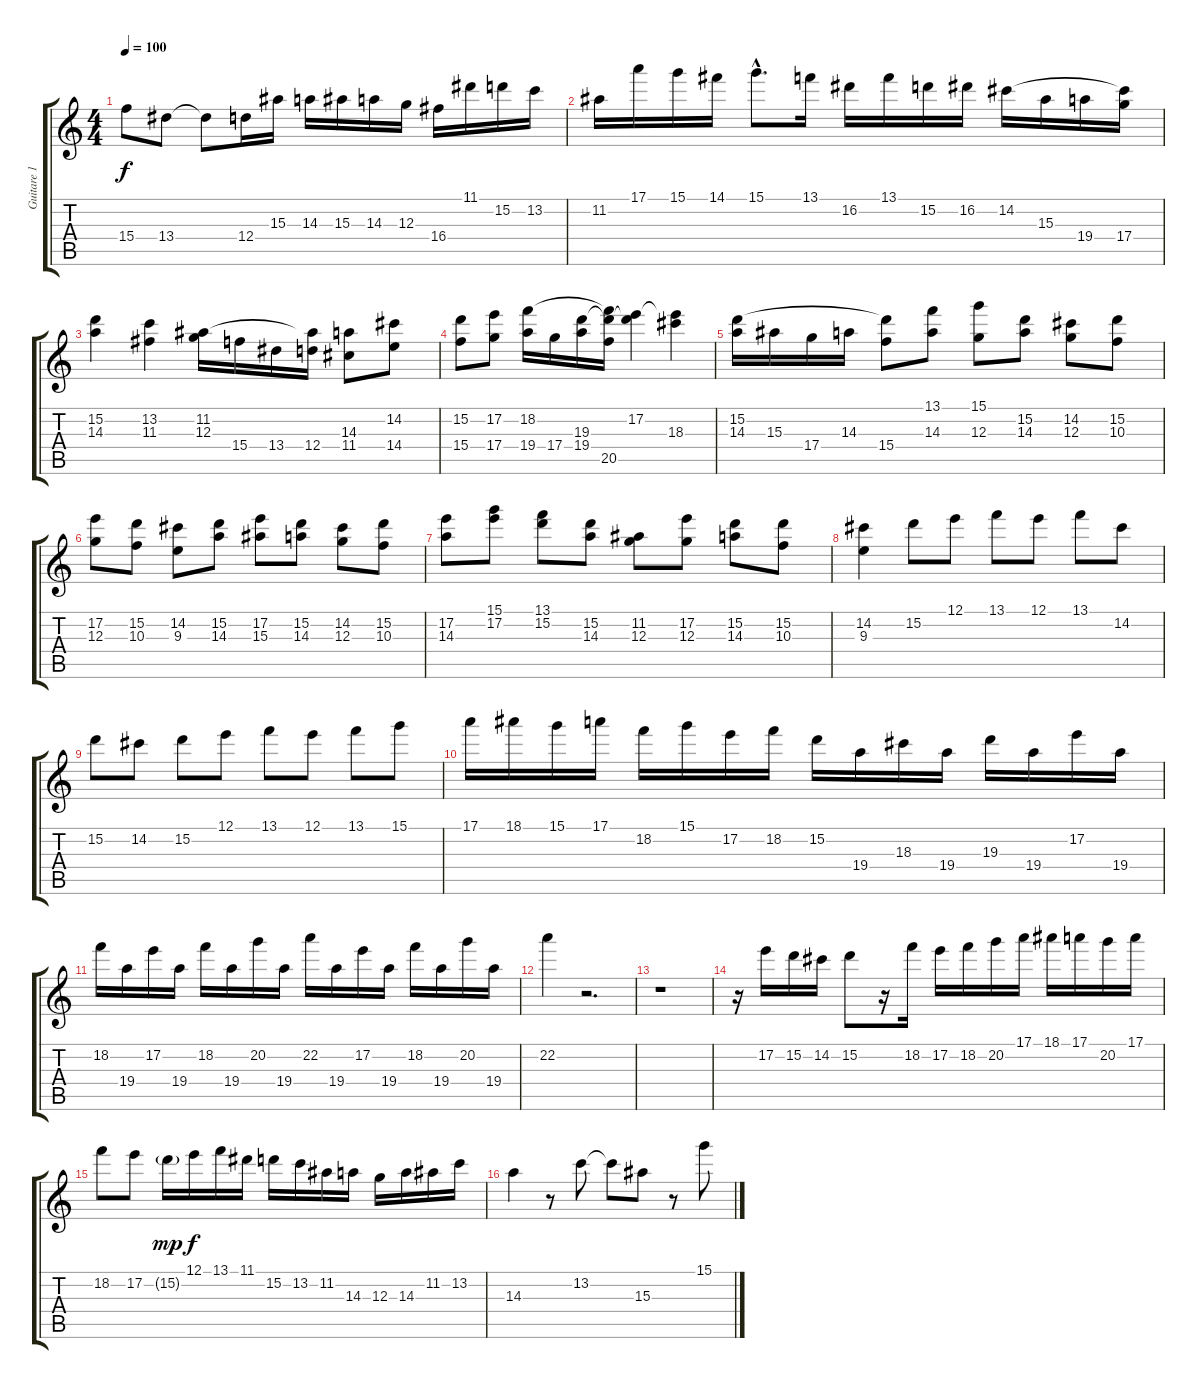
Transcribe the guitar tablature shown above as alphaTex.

\track ("Guitare 1" "Guitare 1") {instrument distortionguitar}
\staff {score tabs}
\tuning (E4 B3 G3 D3 A2 E2) {hide}
\ts (4 4)
\tempo 100
\clef g2
\ks c
15.4.8{dy f} 13.4.8 13.4{t}.8 12.4.16 15.3.16 14.3.16 15.3.16 14.3.16 12.3.16 16.4.16 11.1.16 15.2.16 13.2.16 |
11.2.16 17.1.16 15.1.16 14.1.16 15.1{hac}.8{d} 13.1.16 16.2.16 13.1.16 15.2.16 16.2.16 14.2.16 15.3.16 19.4.16 (14.2{t} 17.4).16 |
(15.2 14.3).4 (13.2 11.3).4 (11.2 12.3).16 15.4.16 13.4.16 (11.2{t} 12.4).16 (14.3 11.4).8 (14.2 14.4).8 |
(15.2 15.4).8 (17.2 17.4).8 (18.2 19.4).16 17.4.16 (19.3 19.4).16 (18.2{t} 19.3{t} 20.5).16 (17.2 19.3{t}).4 (17.2{t} 18.3).4 |
(15.2 14.3).16 15.3.16 17.4.16 14.3.16 (15.2{t} 15.4).8 (13.1 14.3).8 (15.1 12.3).8 (15.2 14.3).8 (14.2 12.3).8 (15.2 10.3).8 |
(17.2 12.3).8 (15.2 10.3).8 (14.2 9.3).8 (15.2 14.3).8 (17.2 15.3).8 (15.2 14.3).8 (14.2 12.3).8 (15.2 10.3).8 |
(17.2 14.3).8 (15.1 17.2).8 (13.1 15.2).8 (15.2 14.3).8 (11.2 12.3).8 (17.2 12.3).8 (15.2 14.3).8 (15.2 10.3).8 |
(14.2 9.3).4 15.2.8 12.1.8 13.1.8 12.1.8 13.1.8 14.2.8 |
15.2.8 14.2.8 15.2.8 12.1.8 13.1.8 12.1.8 13.1.8 15.1.8 |
17.1.16 18.1.16 15.1.16 17.1.16 18.2.16 15.1.16 17.2.16 18.2.16 15.2.16 19.4.16 18.3.16 19.4.16 19.3.16 19.4.16 17.2.16 19.4.16 |
18.2.16 19.4.16 17.2.16 19.4.16 18.2.16 19.4.16 20.2.16 19.4.16 22.2.16 19.4.16 17.2.16 19.4.16 18.2.16 19.4.16 20.2.16 19.4.16 |
22.2.4 r.2{d} |
r.1 |
r.16 17.2.16 15.2.16 14.2.16 15.2.8 r.16 18.2.16 17.2.16 18.2.16 20.2.16 17.1.16 18.1.16 17.1.16 20.2.16 17.1.16 |
18.2.8 17.2.8 15.2{g}.16{dy mp} 12.1.16{dy f} 13.1.16 11.1.16 15.2.16 13.2.16 11.2.16 14.3.16 12.3.16 14.3.16 11.2.16 13.2.16 |
14.3.4 r.8 13.2.8 13.2{t}.8 15.3.8 r.8 15.1.8
